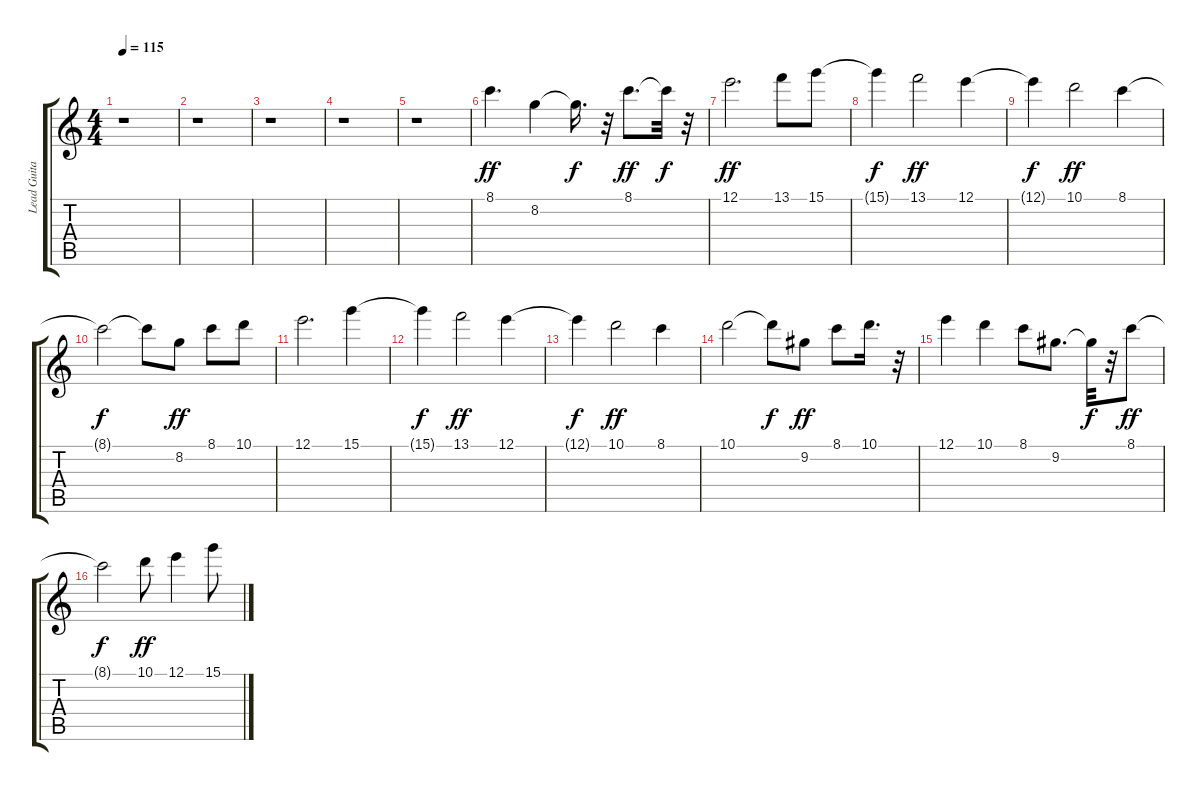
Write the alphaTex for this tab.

\track ("Lead Guitar 1" "Lead Guita") {instrument overdrivenguitar}
\staff {score tabs}
\tuning (E4 B3 G3 D3 A2 E2) {hide}
\ts (4 4)
\tempo 115
\clef g2
\ks c
r.1{dy f} |
r.1 |
r.1 |
r.1 |
r.1 |
8.1.4{d dy ff} 8.2.4 8.2{t}.16{d dy f} r.32 8.1.8{d dy ff} 8.1{t}.32{dy f} r.32 |
12.1.2{d dy ff} 13.1.8 15.1.8 |
15.1{t}.4{dy f} 13.1.2{dy ff} 12.1.4 |
12.1{t}.4{dy f} 10.1.2{dy ff} 8.1.4 |
8.1{t}.2{dy f} 8.1{t}.8 8.2.8{dy ff} 8.1.8 10.1.8 |
12.1.2{d} 15.1.4 |
15.1{t}.4{dy f} 13.1.2{dy ff} 12.1.4 |
12.1{t}.4{dy f} 10.1.2{dy ff} 8.1.4 |
10.1.2 10.1{t}.8{dy f} 9.2.8{dy ff} 8.1.8 10.1.16{d} r.32 |
12.1.4 10.1.4 8.1.8 9.2.8{d} 9.2{t}.32{dy f} r.32 8.1.8{dy ff} |
8.1{t}.2{dy f} 10.1.8{dy ff} 12.1.4 15.1.8
